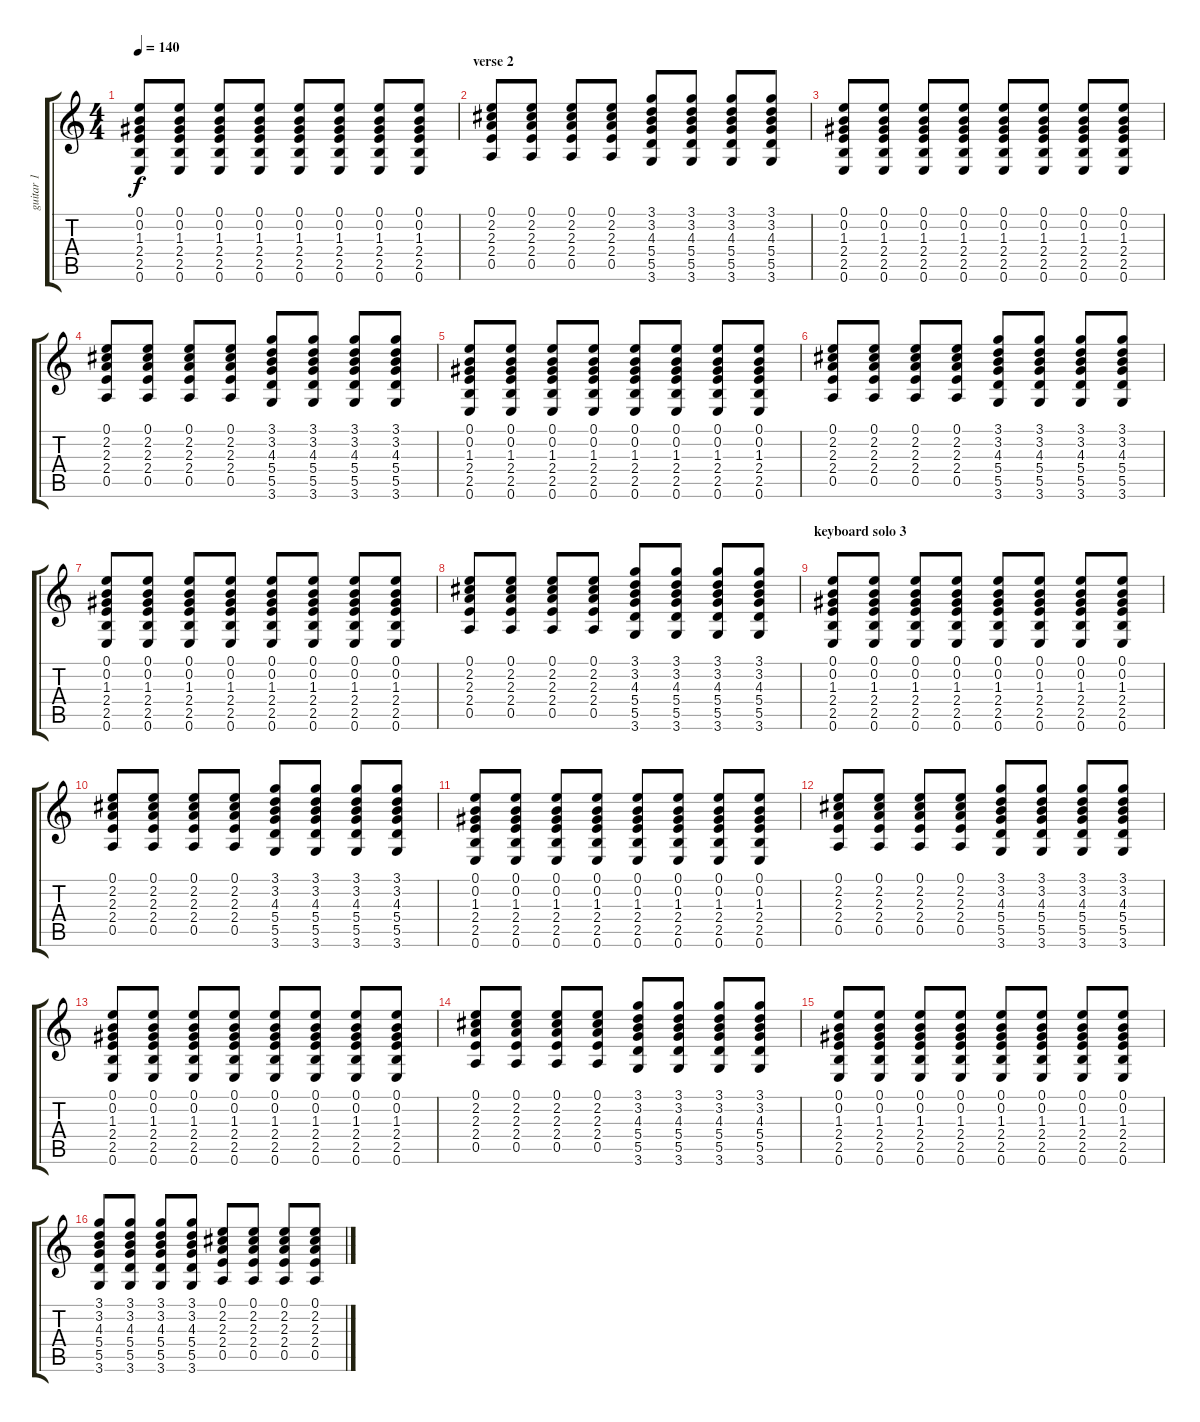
\track ("guitar 1" "guitar 1") {instrument overdrivenguitar}
\staff {score tabs}
\tuning (E4 B3 G3 D3 A2 E2) {hide}
\ts (4 4)
\tempo 140
\clef g2
\ks c
(0.1 0.2 1.3 2.4 2.5 0.6).8{dy f} (0.1 0.2 1.3 2.4 2.5 0.6).8 (0.1 0.2 1.3 2.4 2.5 0.6).8 (0.1 0.2 1.3 2.4 2.5 0.6).8 (0.1 0.2 1.3 2.4 2.5 0.6).8 (0.1 0.2 1.3 2.4 2.5 0.6).8 (0.1 0.2 1.3 2.4 2.5 0.6).8 (0.1 0.2 1.3 2.4 2.5 0.6).8 |
\section ("" "verse 2")
(0.1 2.2 2.3 2.4 0.5).8 (0.1 2.2 2.3 2.4 0.5).8 (0.1 2.2 2.3 2.4 0.5).8 (0.1 2.2 2.3 2.4 0.5).8 (3.1 3.2 4.3 5.4 5.5 3.6).8 (3.1 3.2 4.3 5.4 5.5 3.6).8 (3.1 3.2 4.3 5.4 5.5 3.6).8 (3.1 3.2 4.3 5.4 5.5 3.6).8 |
(0.1 0.2 1.3 2.4 2.5 0.6).8 (0.1 0.2 1.3 2.4 2.5 0.6).8 (0.1 0.2 1.3 2.4 2.5 0.6).8 (0.1 0.2 1.3 2.4 2.5 0.6).8 (0.1 0.2 1.3 2.4 2.5 0.6).8 (0.1 0.2 1.3 2.4 2.5 0.6).8 (0.1 0.2 1.3 2.4 2.5 0.6).8 (0.1 0.2 1.3 2.4 2.5 0.6).8 |
(0.1 2.2 2.3 2.4 0.5).8 (0.1 2.2 2.3 2.4 0.5).8 (0.1 2.2 2.3 2.4 0.5).8 (0.1 2.2 2.3 2.4 0.5).8 (3.1 3.2 4.3 5.4 5.5 3.6).8 (3.1 3.2 4.3 5.4 5.5 3.6).8 (3.1 3.2 4.3 5.4 5.5 3.6).8 (3.1 3.2 4.3 5.4 5.5 3.6).8 |
(0.1 0.2 1.3 2.4 2.5 0.6).8 (0.1 0.2 1.3 2.4 2.5 0.6).8 (0.1 0.2 1.3 2.4 2.5 0.6).8 (0.1 0.2 1.3 2.4 2.5 0.6).8 (0.1 0.2 1.3 2.4 2.5 0.6).8 (0.1 0.2 1.3 2.4 2.5 0.6).8 (0.1 0.2 1.3 2.4 2.5 0.6).8 (0.1 0.2 1.3 2.4 2.5 0.6).8 |
(0.1 2.2 2.3 2.4 0.5).8 (0.1 2.2 2.3 2.4 0.5).8 (0.1 2.2 2.3 2.4 0.5).8 (0.1 2.2 2.3 2.4 0.5).8 (3.1 3.2 4.3 5.4 5.5 3.6).8 (3.1 3.2 4.3 5.4 5.5 3.6).8 (3.1 3.2 4.3 5.4 5.5 3.6).8 (3.1 3.2 4.3 5.4 5.5 3.6).8 |
(0.1 0.2 1.3 2.4 2.5 0.6).8 (0.1 0.2 1.3 2.4 2.5 0.6).8 (0.1 0.2 1.3 2.4 2.5 0.6).8 (0.1 0.2 1.3 2.4 2.5 0.6).8 (0.1 0.2 1.3 2.4 2.5 0.6).8 (0.1 0.2 1.3 2.4 2.5 0.6).8 (0.1 0.2 1.3 2.4 2.5 0.6).8 (0.1 0.2 1.3 2.4 2.5 0.6).8 |
(0.1 2.2 2.3 2.4 0.5).8 (0.1 2.2 2.3 2.4 0.5).8 (0.1 2.2 2.3 2.4 0.5).8 (0.1 2.2 2.3 2.4 0.5).8 (3.1 3.2 4.3 5.4 5.5 3.6).8 (3.1 3.2 4.3 5.4 5.5 3.6).8 (3.1 3.2 4.3 5.4 5.5 3.6).8 (3.1 3.2 4.3 5.4 5.5 3.6).8 |
\section ("" "keyboard solo 3")
(0.1 0.2 1.3 2.4 2.5 0.6).8 (0.1 0.2 1.3 2.4 2.5 0.6).8 (0.1 0.2 1.3 2.4 2.5 0.6).8 (0.1 0.2 1.3 2.4 2.5 0.6).8 (0.1 0.2 1.3 2.4 2.5 0.6).8 (0.1 0.2 1.3 2.4 2.5 0.6).8 (0.1 0.2 1.3 2.4 2.5 0.6).8 (0.1 0.2 1.3 2.4 2.5 0.6).8 |
(0.1 2.2 2.3 2.4 0.5).8 (0.1 2.2 2.3 2.4 0.5).8 (0.1 2.2 2.3 2.4 0.5).8 (0.1 2.2 2.3 2.4 0.5).8 (3.1 3.2 4.3 5.4 5.5 3.6).8 (3.1 3.2 4.3 5.4 5.5 3.6).8 (3.1 3.2 4.3 5.4 5.5 3.6).8 (3.1 3.2 4.3 5.4 5.5 3.6).8 |
(0.1 0.2 1.3 2.4 2.5 0.6).8 (0.1 0.2 1.3 2.4 2.5 0.6).8 (0.1 0.2 1.3 2.4 2.5 0.6).8 (0.1 0.2 1.3 2.4 2.5 0.6).8 (0.1 0.2 1.3 2.4 2.5 0.6).8 (0.1 0.2 1.3 2.4 2.5 0.6).8 (0.1 0.2 1.3 2.4 2.5 0.6).8 (0.1 0.2 1.3 2.4 2.5 0.6).8 |
(0.1 2.2 2.3 2.4 0.5).8 (0.1 2.2 2.3 2.4 0.5).8 (0.1 2.2 2.3 2.4 0.5).8 (0.1 2.2 2.3 2.4 0.5).8 (3.1 3.2 4.3 5.4 5.5 3.6).8 (3.1 3.2 4.3 5.4 5.5 3.6).8 (3.1 3.2 4.3 5.4 5.5 3.6).8 (3.1 3.2 4.3 5.4 5.5 3.6).8 |
(0.1 0.2 1.3 2.4 2.5 0.6).8 (0.1 0.2 1.3 2.4 2.5 0.6).8 (0.1 0.2 1.3 2.4 2.5 0.6).8 (0.1 0.2 1.3 2.4 2.5 0.6).8 (0.1 0.2 1.3 2.4 2.5 0.6).8 (0.1 0.2 1.3 2.4 2.5 0.6).8 (0.1 0.2 1.3 2.4 2.5 0.6).8 (0.1 0.2 1.3 2.4 2.5 0.6).8 |
(0.1 2.2 2.3 2.4 0.5).8 (0.1 2.2 2.3 2.4 0.5).8 (0.1 2.2 2.3 2.4 0.5).8 (0.1 2.2 2.3 2.4 0.5).8 (3.1 3.2 4.3 5.4 5.5 3.6).8 (3.1 3.2 4.3 5.4 5.5 3.6).8 (3.1 3.2 4.3 5.4 5.5 3.6).8 (3.1 3.2 4.3 5.4 5.5 3.6).8 |
(0.1 0.2 1.3 2.4 2.5 0.6).8 (0.1 0.2 1.3 2.4 2.5 0.6).8 (0.1 0.2 1.3 2.4 2.5 0.6).8 (0.1 0.2 1.3 2.4 2.5 0.6).8 (0.1 0.2 1.3 2.4 2.5 0.6).8 (0.1 0.2 1.3 2.4 2.5 0.6).8 (0.1 0.2 1.3 2.4 2.5 0.6).8 (0.1 0.2 1.3 2.4 2.5 0.6).8 |
(3.1 3.2 4.3 5.4 5.5 3.6).8 (3.1 3.2 4.3 5.4 5.5 3.6).8 (3.1 3.2 4.3 5.4 5.5 3.6).8 (3.1 3.2 4.3 5.4 5.5 3.6).8 (0.1 2.2 2.3 2.4 0.5).8 (0.1 2.2 2.3 2.4 0.5).8 (0.1 2.2 2.3 2.4 0.5).8 (0.1 2.2 2.3 2.4 0.5).8
